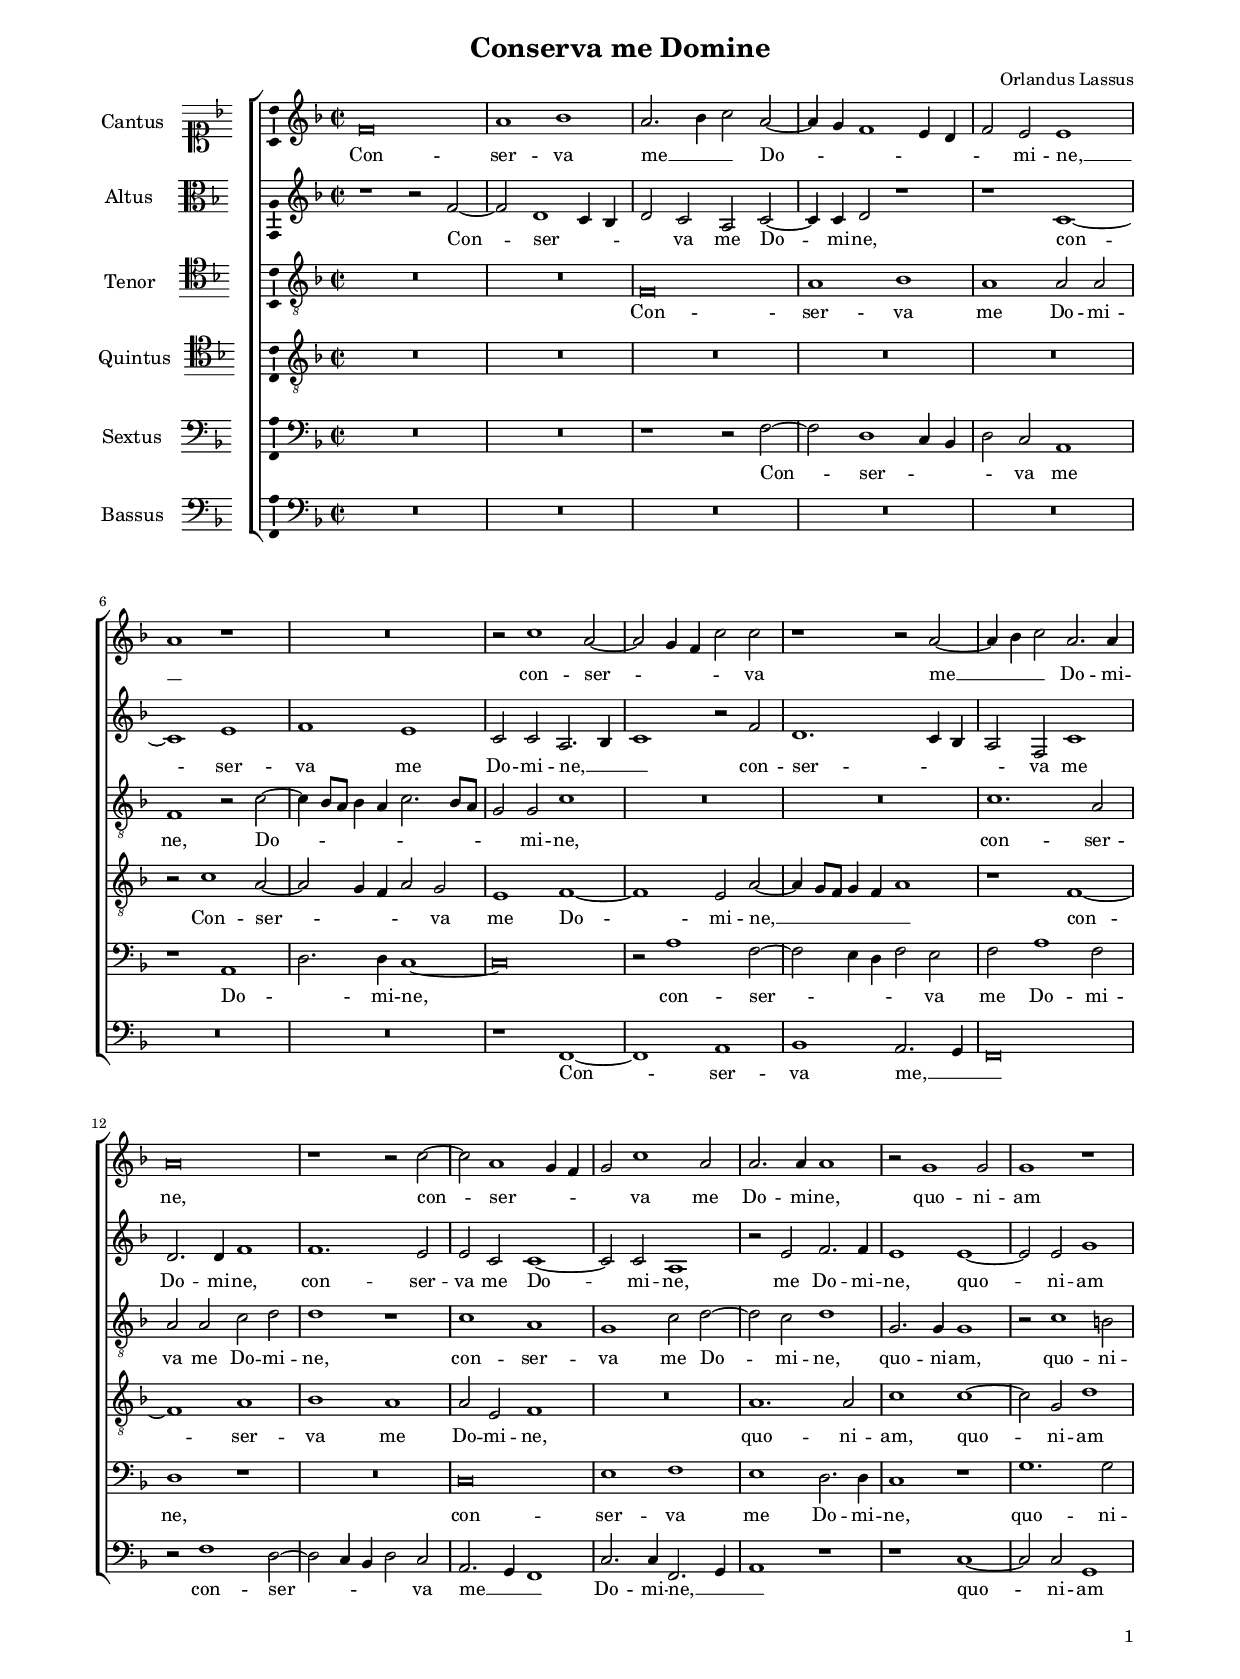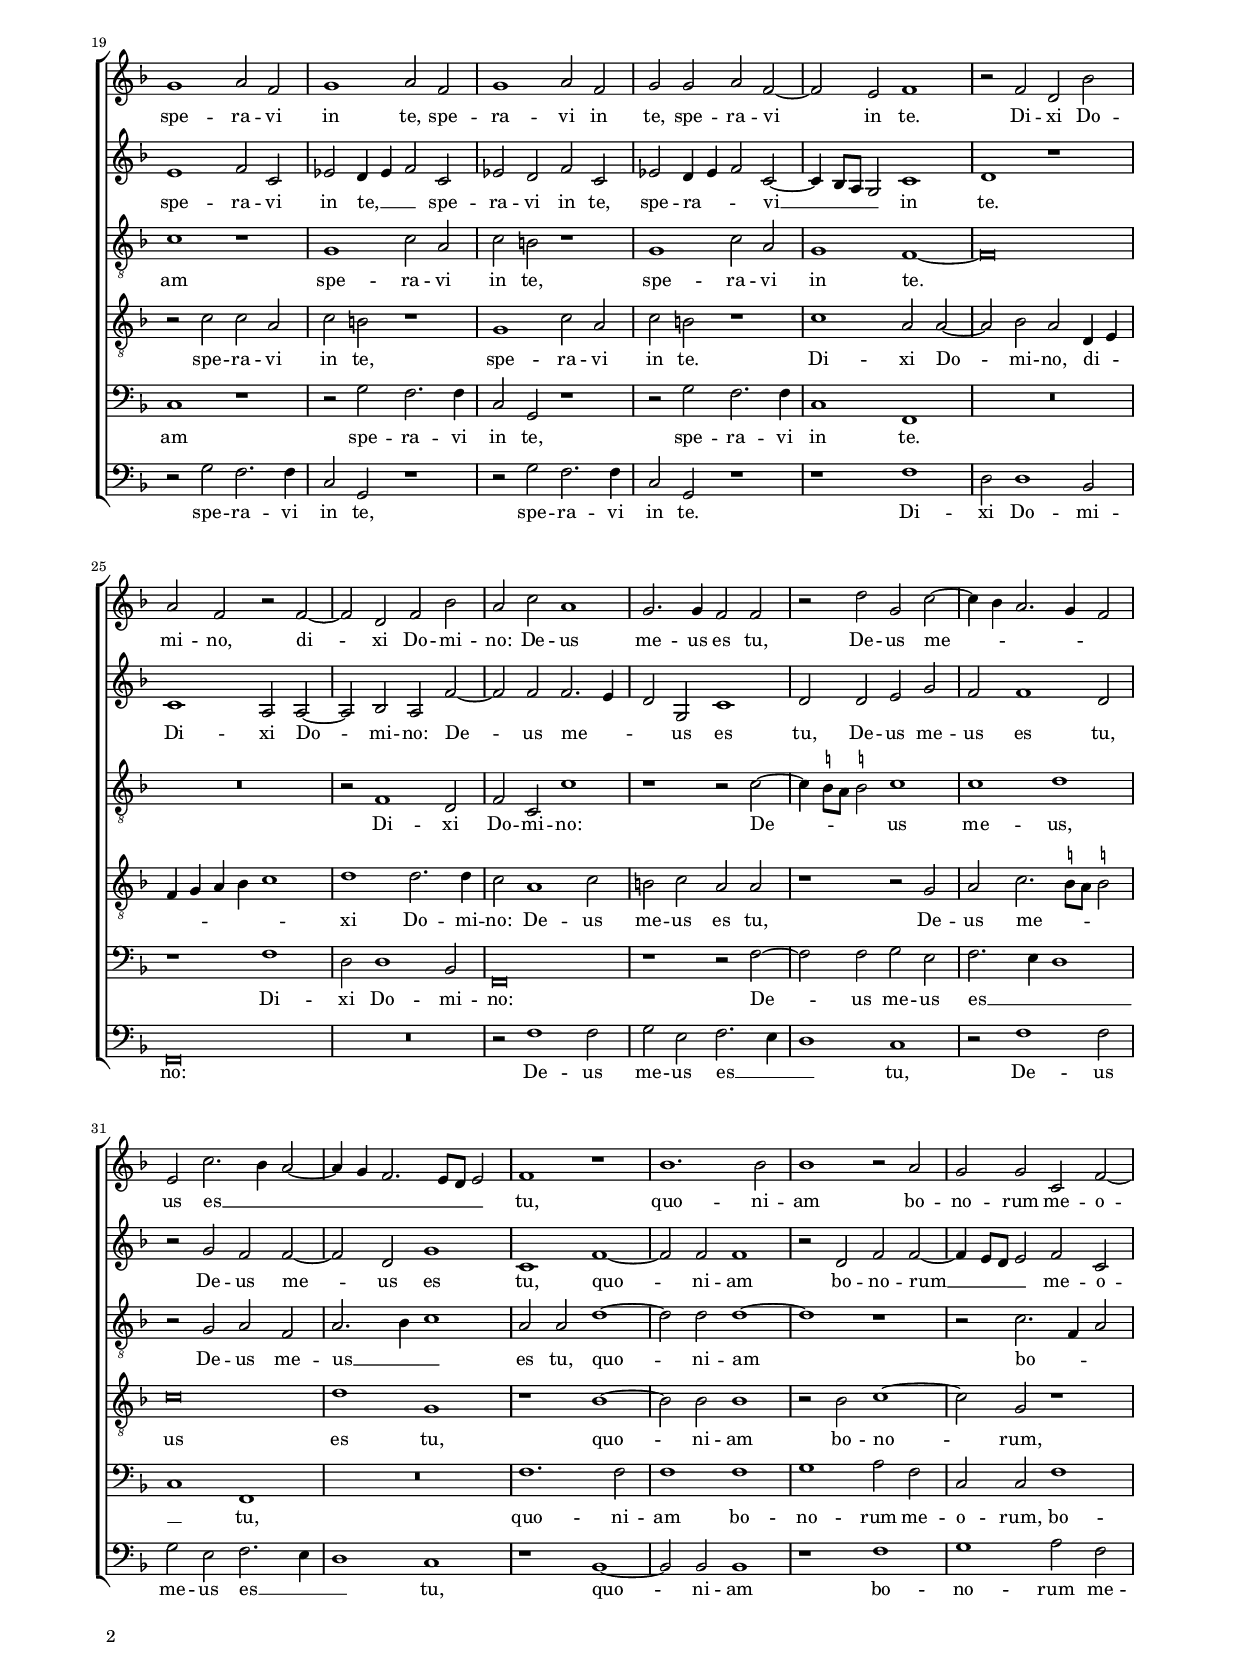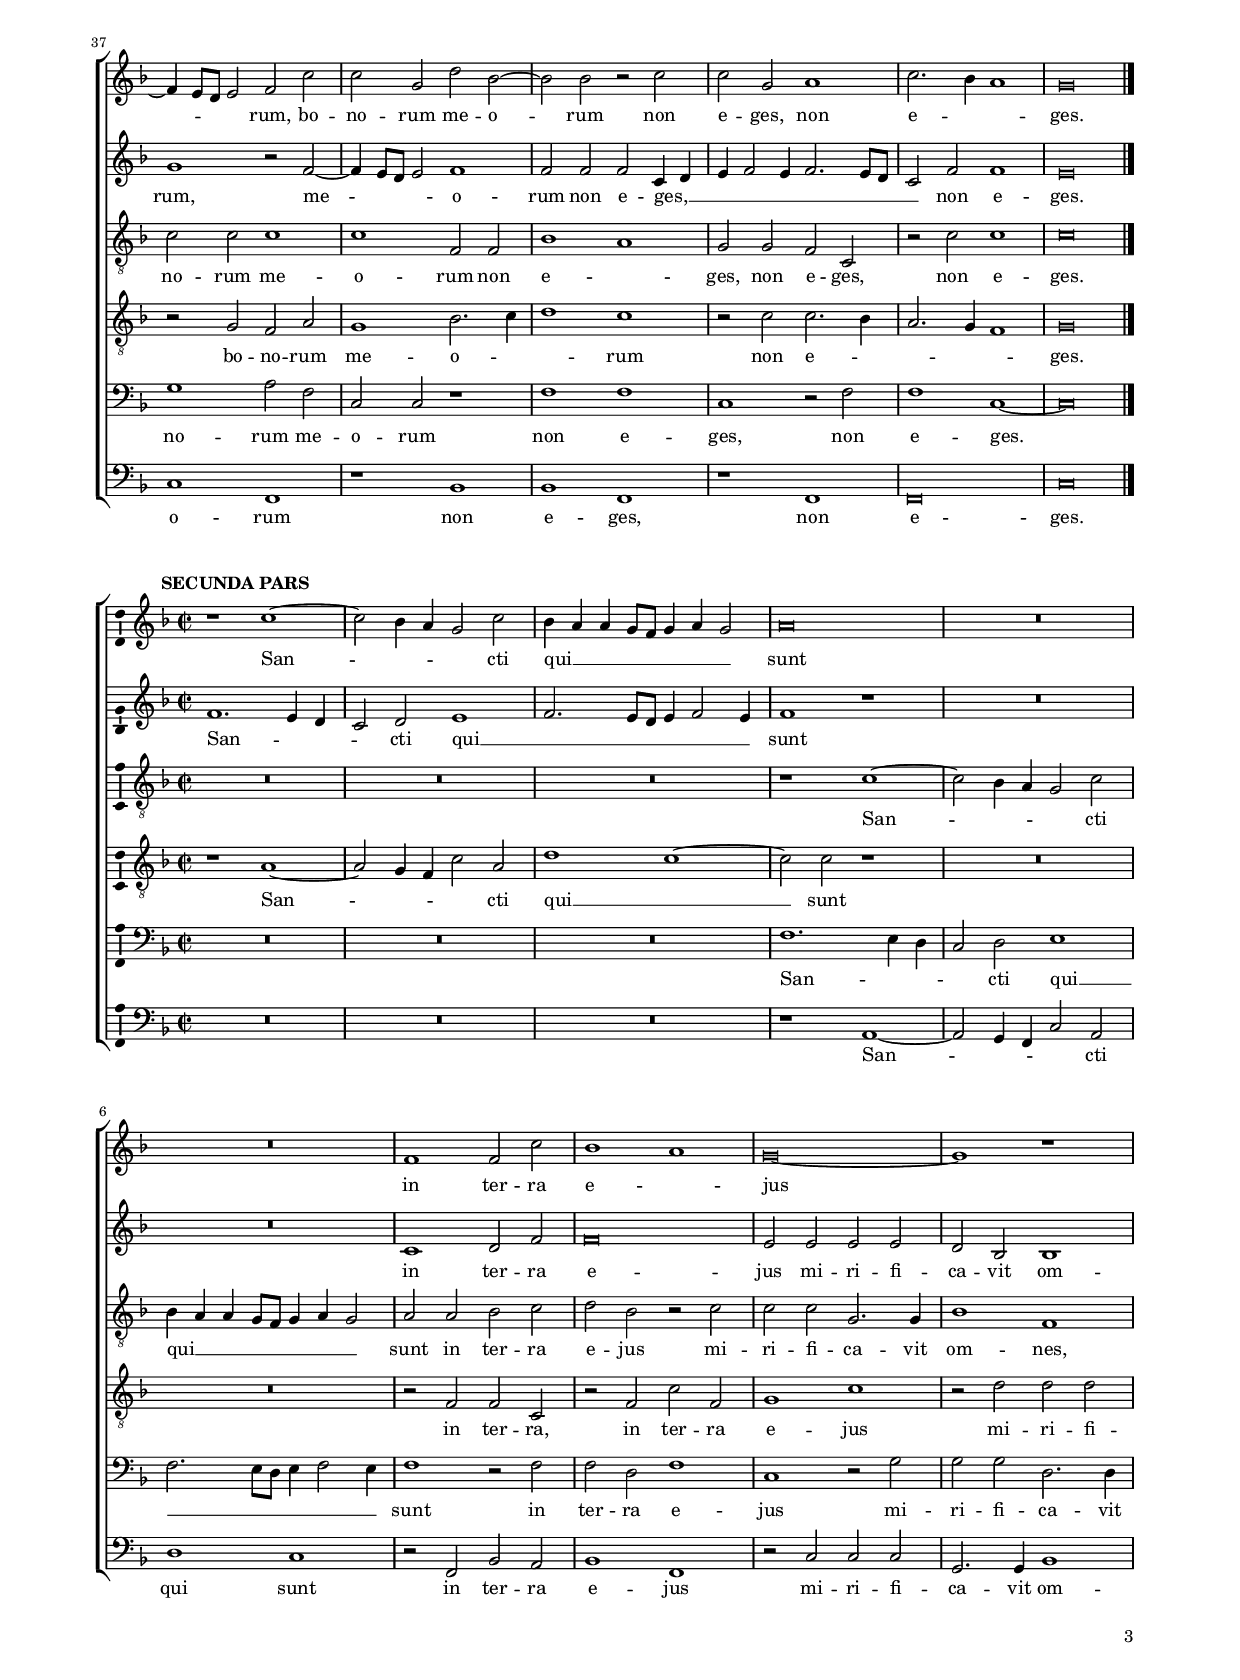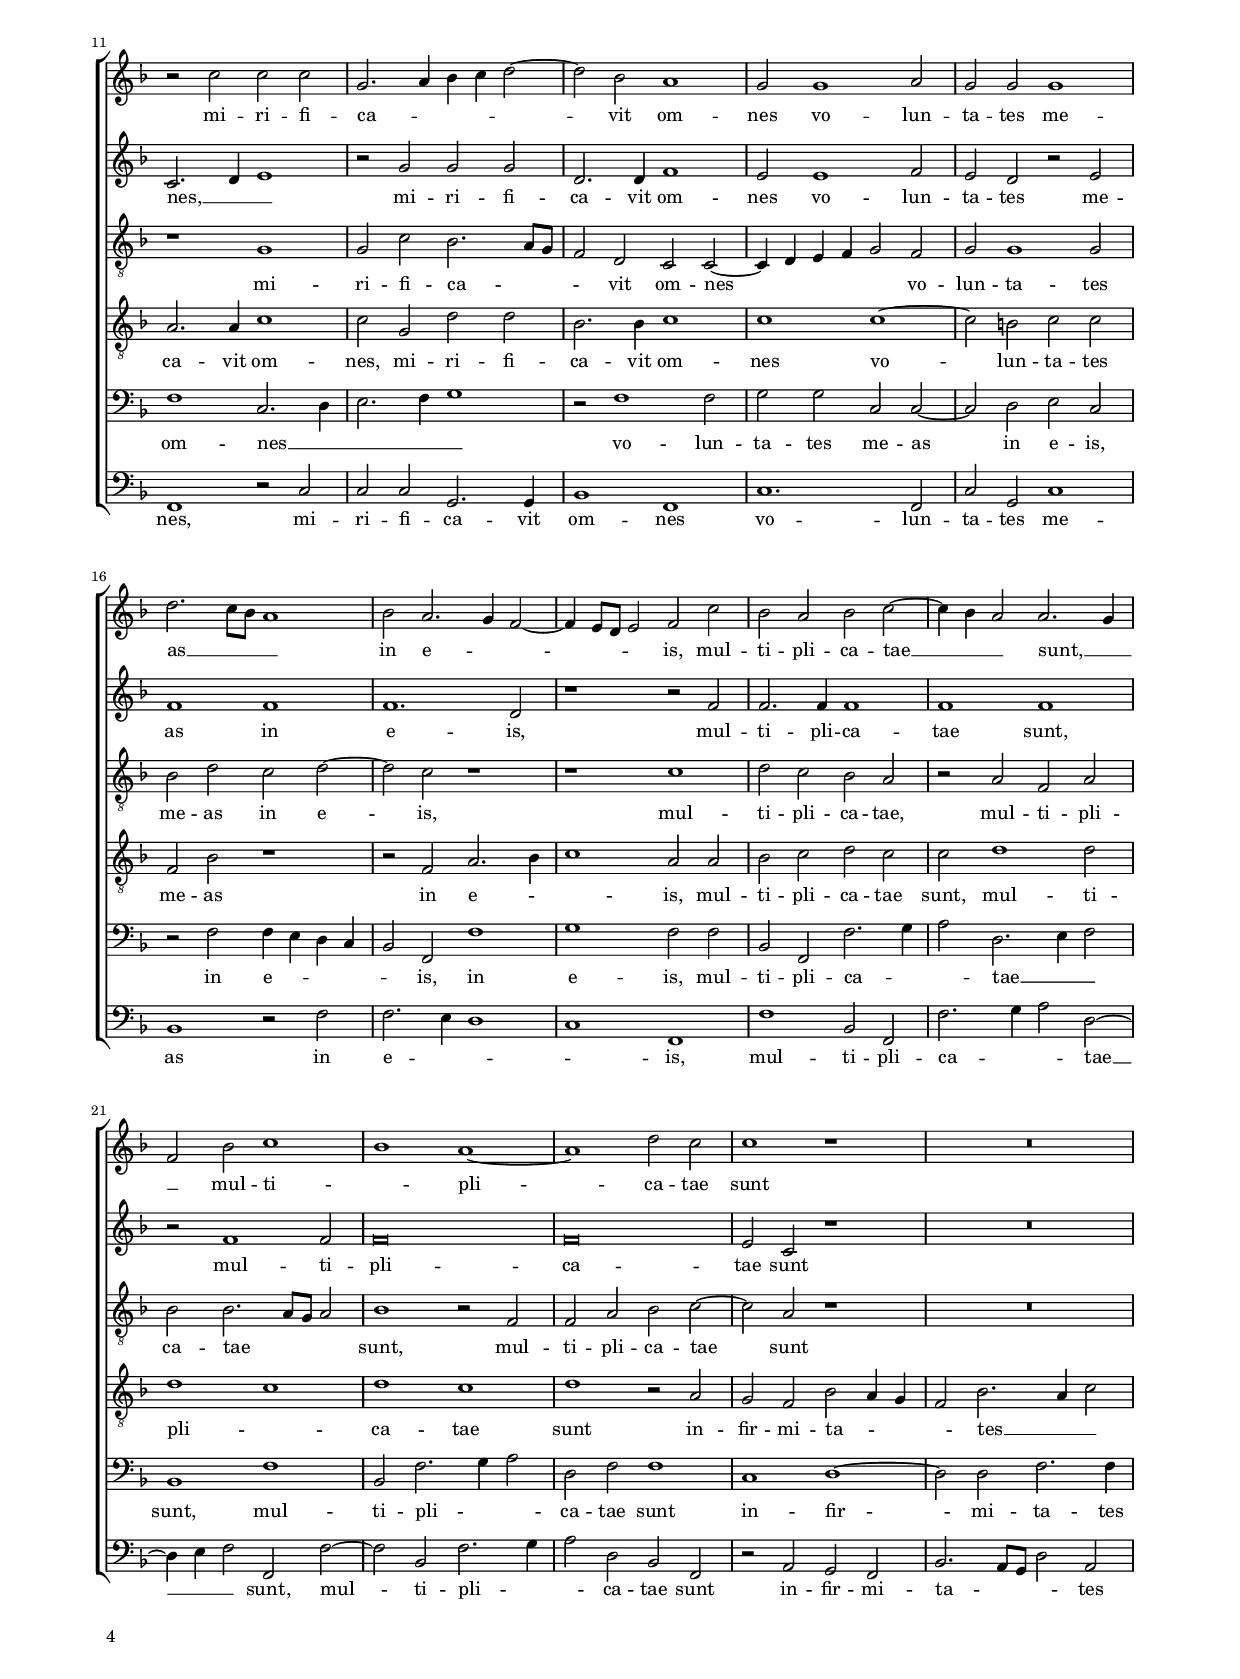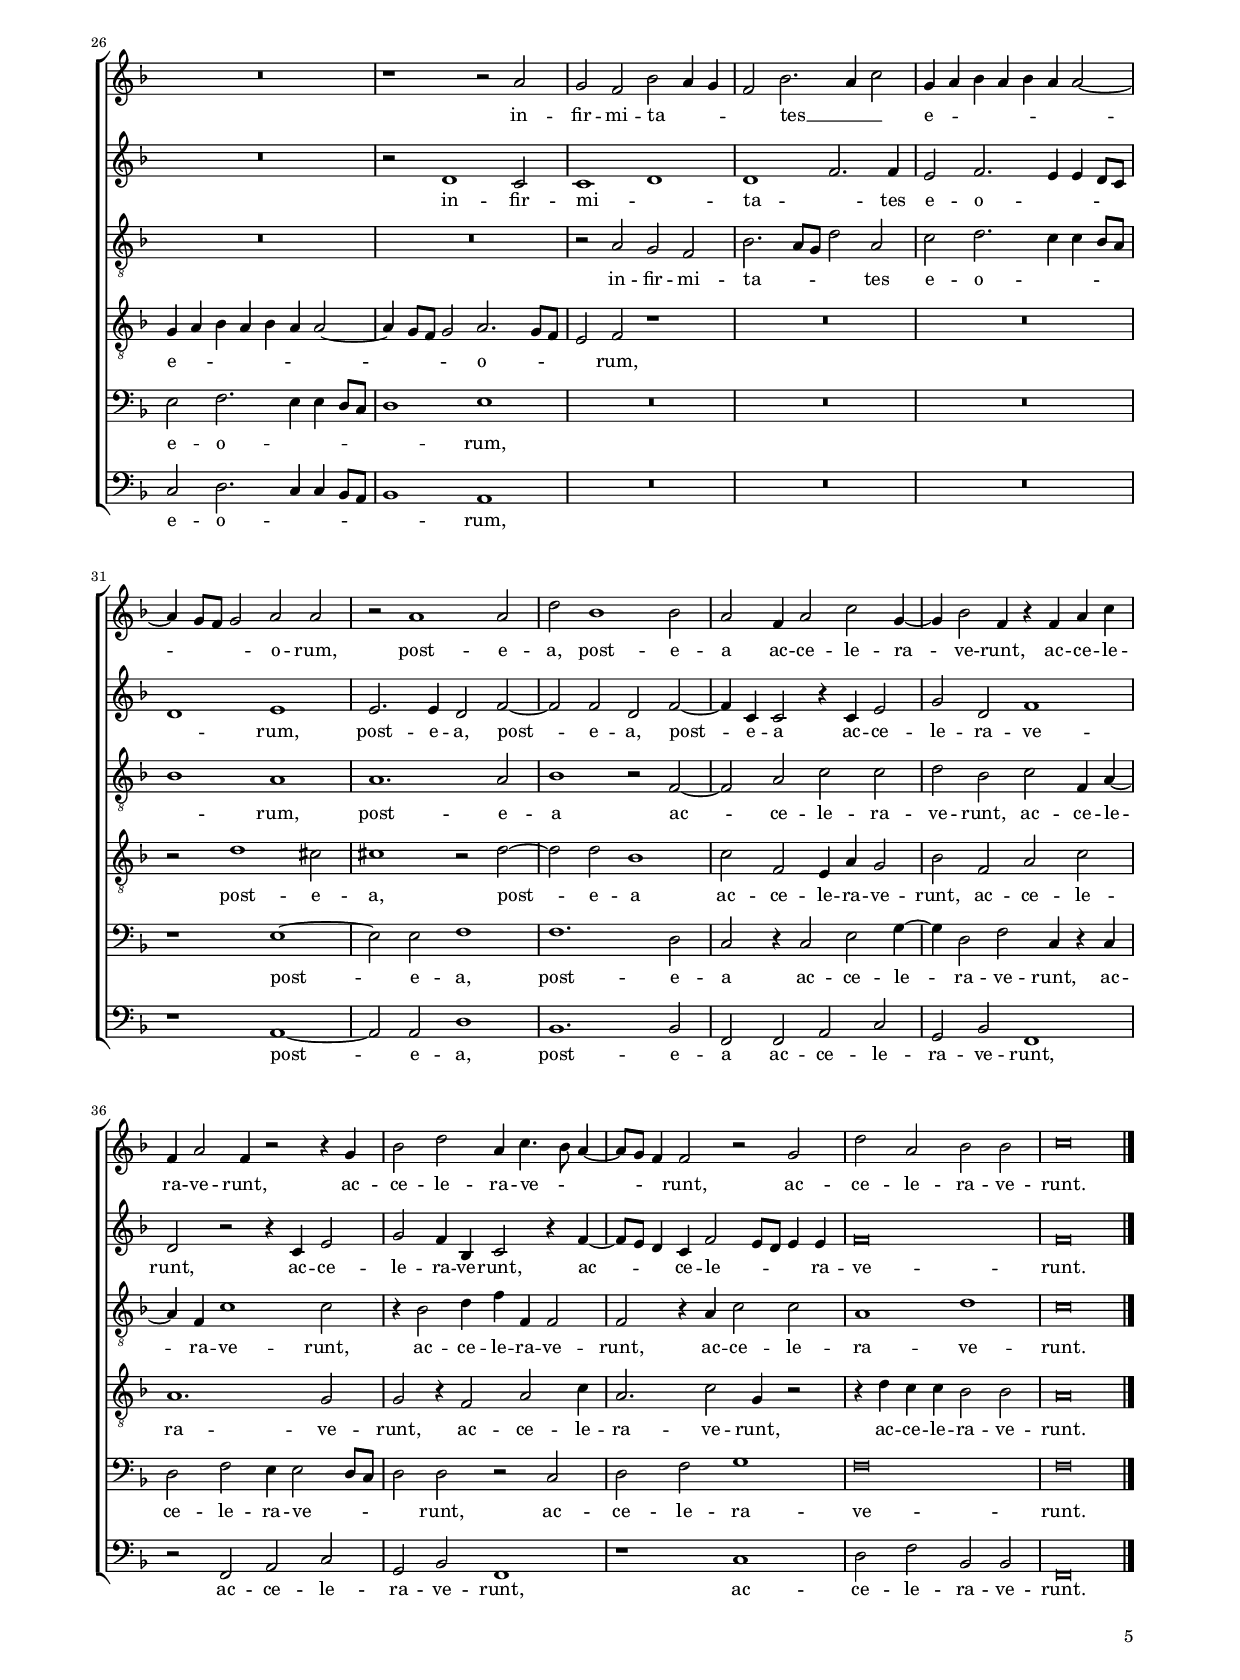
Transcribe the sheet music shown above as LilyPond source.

\header
{
  title="Conserva me Domine"
  composer="Orlandus Lassus"
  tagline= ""
}

\version "2.22.1"
\include "deutsch.ly"
#(set-global-staff-size 15)
#(ly:set-option 'point-and-click #f)

	
	ficta = { \once \set suggestAccidentals = ##t }
	
	forget = #(define-music-function (music) (ly:music?) #{
		\accidentalStyle forget
		$music
		\accidentalStyle default
		#})
    
    m = \melisma
    me = \melismaEnd


\paper
	{
	top-margin = 1.5 \cm
	bottom-margin = 0.9 \cm
	left-margin = 1.8 \cm
	right-margin = 1.8 \cm
	ragged-bottom = ##f
	ragged-last-bottom = ##f
	print-page-number = ##f
	score-system-spacing = #'((basic-distance . 17) (minimum-distance . 14) (padding . 5) (strechability . 250))
	system-system-spacing = #'((basic-distance . 17) (minimum-distance . 14) (padding . 5) (strechability . 250))
    oddFooterMarkup=\markup   \fill-line { "" \fromproperty #'page:page-number-string }
    evenFooterMarkup=\markup  \fill-line { \fromproperty #'page:page-number-string "" }
    last-bottom-spacing = #'((basic-distance . 12) (minimum-distance . 7) (padding . 4))
    systems-per-page = 3
%	min-systems-per-page = 3
	}

global = {
	\key f \major
	\time 2/2 \set Score.measureLength = #(ly:make-moment 2/1)
	\skip 1*2*42 \bar "|."
	}
	

incipitcantus = \markup { \score {
	{
	\set Staff.instrumentName = \markup { \fontsize #1 "Cantus" }
	\key f \major
	\clef soprano
	s4 \bar ""
	}
	\layout  {
	raggedright = ##t
	indent = 1.6 \cm
	line-width = 2.4 \cm
	\context { \Staff \remove Time_signature_engraver }
	\override Staff.Clef.Y-extent = #'(0 . 0)
	}} \hspace #1 }
	

incipitaltus = \markup { \score {
	{
	\set Staff.instrumentName = \markup { \fontsize #1 "Altus" }
	\key f \major
	\clef alto
	s4 \bar ""
	}
	\layout  {
	raggedright = ##t
	indent = 1.6 \cm
	line-width = 2.4 \cm
	\context { \Staff \remove Time_signature_engraver }
	\override Staff.Clef.Y-extent = #'(0 . 0)
	}} \hspace #1 }


incipittenor = \markup { \score {
	{
	\set Staff.instrumentName = \markup { \fontsize #1 "Tenor" }
	\key f \major
	\clef tenor
	s4 \bar ""
	}
	\layout  {
	raggedright = ##t
	indent = 1.6 \cm
	line-width = 2.4 \cm
	\context { \Staff \remove Time_signature_engraver }
	\override Staff.Clef.Y-extent = #'(0 . 0)
	}} \hspace #1 }
      
      
incipitquintus = \markup { \score {
	{
	\set Staff.instrumentName = \markup { \fontsize #1 "Quintus" }
	\key f \major
	\clef tenor
	s4 \bar ""
	}
	\layout  {
	raggedright = ##t
	indent = 1.6 \cm
	line-width = 2.4 \cm
	\context { \Staff \remove Time_signature_engraver }
	\override Staff.Clef.Y-extent = #'(0 . 0)
	}} \hspace #1 }
      
      
incipitbassus = \markup { \score {
	{
	\set Staff.instrumentName = \markup { \fontsize #1 "Bassus" }
	\key f \major
	\clef bass
	s4 \bar ""
	}
	\layout  {
	raggedright = ##t
	indent = 1.6 \cm
	line-width = 2.4 \cm
	\context { \Staff \remove Time_signature_engraver }
	\override Staff.Clef.Y-extent = #'(0 . 0)
	}} \hspace #1 }


incipitsextus = \markup { \score {
	{
	\set Staff.instrumentName = \markup { \fontsize #1 "Sextus" }
	\key f \major
	\clef bass
	s4 \bar ""
	}
	\layout  {
	raggedright = ##t
	indent = 1.6 \cm
	line-width = 2.4 \cm
	\context { \Staff \remove Time_signature_engraver }
	\override Staff.Clef.Y-extent = #'(0 . 0)
	}} \hspace #1 }
      
      

cantus =  \relative c''
	{
	f,\breve
	a1 b
	a2. \m b4 c2 \me a~
	a4 \m g f1 e4 d
%5
	f2 \me e e1 \m |
	a1 \me r
	R\breve
	r2 c1 a2~
	a2 \m g4 f c'2 \me c
%10
	r1 r2 a~ |
	a4 \m b c2 \me a2. a4
	a\breve
	r1 r2 c~
	c2 a1 \m g4 f
%15
	g2 \me c1 a2 |
	a2. a4 a1
	r2 g1 g2
	g1 r
	g1 a2 f
%20
	g1 a2 f |
	g1 a2 f
	g2 g a f~
	f2 e f1
	r2 f d b'
%25
	a2 f r f~ |
	f2 d f b
	a2 c a1
	g2. g4 f2 f
	r2 d' g, c~
%30
	c4 \m b4 a2. g4 f2  \me|
	e2 c'2. \m b4 a2~
	a4 g f2. e8 d e2 \me
	f1 r
	b1. b2
%35
	b1 r2 a |
	g2 g c, f~
	f4 \m e8 d e2 \me f c'
	c g d' b~
	b2 b r c
%40
	c2 g a1 |
	c2. \m b4 a1 \me
	g\breve |
	}
	

altus =  \relative c'
	{
	r1 r2 f~
	f2 d1 \m c4 b
	d2 \me c a c~
	c4 c d2 r1
%5
	r1 c~ |
	c1 e
	f1 e
	c2 c a2. \m b4
	c1 \me r2 f
%10
	d1. \m c4 b |
	a2 \me f c'1
	d2. d4 f1
	f1. e2
	e2 c c1~
%15
	c2 c a1 |
	r2 e' f2. f4
	e1 e~
	e2 e g1
	e1 f2 c
%20
	es2 d4 \m es f2 \me c |
	es2 d f c
	es2 d4 \m es f2 \me c~
	c4 \m b8 a g2 \me c1
	d1 r
%25
	c1 a2 a~ |
	a2 b a f'~
	f2 f f2. \m e4
	d2 \me g, c1
	d2 d e g
%30
	f2 f1 d2 |
	r2 g f f~
	f2 d g1 
	c,1 f~
	f2 f f1
%35
	r2 d f f~ |
	f4 \m e8 d e2 \me f c
	g'1 r2 f~
	f4 \m e8 d e2 \me f1
	f2 f f c4 \m d
%40
	e4 f2 e4 f2. e8 d |
	c2 \me f f1
	e\breve |
	}


tenor =  \relative c'
	{
	R\breve
	R\breve
	f,\breve
	a1 b
%5
	a1 a2 a |
	f1 r2 c'~
	c4 \m b8 a b4 a c2. b8 a
	g2 \me g c1
	R\breve
%10
	R\breve |
	c1. a2
	a2 a c d
	d1 r
	c1 a
%15
	g1 c2 d~ |
	d2 c d1
	g,2. g4 g1
	r2 c1 h2
	c1 r
%20
	g1 c2 a |
	c2 h r1
	g1 c2 a
	g1 f~
	f\breve
%25
	R\breve |
	r2 f1 d2
	f2 c c'1
	r1 r2 c~
	c4 \m \stemDown \ficta h8 a \stemNeutral \ficta h!2 \me c1
%30
	c1 d |
	r2 g, a f
	a2. \m b4 c1 \me
	a2 a d1~
	d2 d d1~
%35
	d1 r |
	r2 c2. \m f,4 a2 \me
	c2 c c1
	c1 f,2 f
	b1 \m a \me
%40
	g2 g f c |
	r2 c' c1
	c\breve |
	}

	
quintus  =  \relative c'
	{
	R\breve
	R\breve
	R\breve
	R\breve
%5
	R\breve
	r2 c1 a2~
	a2 \m g4 f a2 \me g
	e1 f~
	f1 e2 a~
%10
	a4 \m g8 f g4 f a1 \me |
	r1 f~
	f1 a
	b1 a
	a2 e f1
%15
	R\breve |
	a1. a2
	c1 c~
	c2 g d'1
	r2 c c a
%20
	c2 h r1 |
	g1 c2 a
	c2 h r1
	c1 a2 a~
	a2 b a d,4 \m e
%25
	f4 g a b c1 \me |
	d1 d2. d4
	c2 a1 c2
	h2 c a a
	r1 r2 g
%30
	a2 c2. \m \stemDown \ficta h8 a \stemNeutral \ficta h!2 \me |
	c\breve
	d1 g,
	r1 b~
	b2 b b1
%35
	r2 b c1~ |
	c2 g r1
	r2 g f a
	g1 b2. \m c4
	d1 \me c
%40
	r2 c c2. \m b4 |
	a2. g4 f1 \me
	g\breve |
	}


bassus  =  \relative c
	{
	R\breve
	R\breve
	R\breve
	R\breve
%5
	R\breve
	R\breve
	R\breve
	r1 f,~
	f1 a
%10
	b1 a2. \m g4 |
	f\breve \me
	r2 f'1 d2~
	d2 \m c4 b d2 \me c
	a2. \m g4 f1 \me
%15
	c'2. c4 f,2. \m g4 |
	a1 \me r
	r1 c~
	c2 c g1
	r2 g' f2. f4
%20
	c2 g r1 |
	r2 g' f2. f4
	c2 g r1
	r1 f'
	d2 d1 b2
%25
	f\breve |
	R\breve
	r2 f'1 f2
	g2 e f2. \m e4
	d1 \me c
%30
	r2 f1 f2 |
	g2 e f2. \m e4
	d1 \me c
	r1 b~
	b2 b b1
%35
	r1 f' |
	g1 a2 f
	c1 f,
	r1 b
	b1 f
%40
	r1 f |
	f\breve
	c'\breve |
	}


sextus = \relative c
	{
	R\breve
	R\breve
	r1 r2 f~
	f2 d1 \m c4 b
%5
	d2 \me c a1 |
	r1 a \m
	d2. \me d4 c1~
	c\breve
	r2 a'1 f2~
%10
	f2 \m e4 d f2 \me e |
	f2 a1 f2
	d1 r
	R\breve
	c\breve
%15
	e1 f |
	e1 d2. d4
	c1 r
	g'1. g2
	c,1 r
%20
	r2 g' f2. f4 |
	c2 g r1
	r2 g' f2. f4
	c1 f,
	R\breve
%25
	r1 f' |
	d2 d1 b2
	f\breve
	r1 r2 f'~
	f2 f g e
%30
	f2. \m e4 d1 |
	c1 \me f,
	R\breve
	f'1. f2
	f1 f
%35
	g1 a2 f |
	c2 c f1
	g1 a2 f
	c2 c r1
	f1 f
%40
	c1 r2 f |
	f1 c~
	c\breve |
	}

	
	
lyricscantus = \lyricmode {
	Con -- ser -- va me __ Do -- mi -- ne, __
	con -- ser -- va me __ Do -- mi -- ne,
	con -- ser -- va me Do -- mi -- ne,
	quo -- ni -- am spe -- ra -- vi in te,
	spe -- ra -- vi in te,
	spe -- ra -- vi in te.
	Di -- xi Do -- mi -- no,
	di -- xi Do -- mi -- no:
	De -- us me -- us es tu,
	De -- us me -- us es __ tu,
	quo -- ni -- am bo -- no -- rum me -- o -- rum,
	bo -- no -- rum me -- o -- rum non e -- ges,
	non e -- ges.
	}

	
lyricsaltus = \lyricmode {
	Con -- ser -- va me Do -- mi -- ne,
	con -- ser -- va me Do -- mi -- ne, __
	con -- ser -- va me Do -- mi -- ne,
	con -- ser -- va me Do -- mi -- ne,
	me Do -- mi -- ne,
	quo -- ni -- am spe -- ra -- vi in te, __
	spe -- ra -- vi in te,
	spe -- ra -- vi __ in te.
	Di -- xi Do -- mi -- no:
	De -- us me -- us es tu,
	De -- us me -- us es tu,
	De -- us me -- us es tu,
	quo -- ni -- am bo -- no -- rum __ me -- o -- rum,
	me -- o -- rum non e -- ges, __
	non e -- ges.
	}
	

lyricstenor = \lyricmode {
	Con -- ser -- va me Do -- mi -- ne,
	Do -- mi -- ne,
	con -- ser -- va me Do -- mi -- ne,
	con -- ser -- va me Do -- mi -- ne,
	quo -- ni -- am,
	quo -- ni -- am spe -- ra -- vi in te,
	spe -- ra -- vi in te.
	Di -- xi Do -- mi -- no:
	De -- us me -- us,
	De -- us me -- us __ es tu,
	quo -- ni -- am bo -- no -- rum me -- o -- rum non e -- ges,
	non e -- ges,
	non e -- ges.
	}

	
lyricsquintus = \lyricmode {
	Con -- ser -- va me Do -- mi -- ne, __
	con -- ser -- va me Do -- mi -- ne,
	quo -- ni -- am,
	quo -- ni -- am spe -- ra -- vi in te,
	spe -- ra -- vi in te.
	Di -- xi Do -- mi -- no,
	di -- xi Do -- mi -- no:
	De -- us me -- us es tu,
	De -- us me -- us es tu,
	quo -- ni -- am bo -- no -- rum,
	bo -- no -- rum me -- o -- rum non e -- ges.
  	}
	
	
lyricsbassus = \lyricmode {
	Con -- ser -- va me, __
	con -- ser -- va me __ Do -- mi -- ne, __
	quo -- ni -- am spe -- ra -- vi in te,
	spe -- ra -- vi in te.
	Di -- xi Do -- mi -- no:
	De -- us me -- us es __ tu,
	De -- us me -- us es __ tu,
	quo -- ni -- am bo -- no -- rum me -- o -- rum non e -- ges,
	non e -- ges.
	}

	
lyricssextus = \lyricmode {
	Con -- ser -- va me Do -- mi -- ne,
	con -- ser -- va me Do -- mi -- ne,
	con -- ser -- va me Do -- mi -- ne,
	quo -- ni -- am spe -- ra -- vi in te,
	spe -- ra -- vi in te.
	Di -- xi Do -- mi -- no:
	De -- us me -- us es __ tu,
	quo -- ni -- am bo -- no -- rum me -- o -- rum,
	bo -- no -- rum me -- o -- rum non e -- ges,
	non e -- ges.
	}
	
	

\score
{  
	\new ChoirStaff \with { \override StaffGrouper.staff-staff-spacing.basic-distance = #12 }
	<<
	
	\new Staff << \global
	\new Voice="v1" {
		\set Staff.instrumentName=\incipitcantus
		\set Staff.midiInstrument = "reed organ"
		\clef "treble"
		\cantus }
	\new Lyrics \lyricsto "v1" {\lyricscantus }
	>>
	
	
	\new Staff << \global
	\new Voice="v2" {
		\set Staff.instrumentName=\incipitaltus
		\set Staff.midiInstrument = "reed organ"
		\clef "treble" 
		\altus}
	\new Lyrics \lyricsto "v2" {\lyricsaltus }
	>>

	
	\new Staff << \global
	\new Voice="v3" {
		\set Staff.instrumentName=\incipittenor
		\set Staff.midiInstrument = "reed organ"
		\clef "G_8"
		\tenor }
	\new Lyrics \lyricsto "v3" {\lyricstenor }
	>>
	
	
	\new Staff << \global
	\new Voice="v5" {
		\set Staff.instrumentName=\incipitquintus
		\set Staff.midiInstrument = "reed organ"
		\clef "G_8"
		\quintus}
	\new Lyrics \lyricsto "v5" {\lyricsquintus }
	>>
	
	\new Staff << \global
	\new Voice="v6" {
		\set Staff.instrumentName=\incipitsextus
		\set Staff.midiInstrument = "reed organ"
		\clef bass 
		\sextus}
	\new Lyrics \lyricsto "v6" {\lyricssextus }
	>>
	
	\new Staff << \global
	\new Voice="v4" {
		\set Staff.instrumentName=\incipitbassus
		\set Staff.midiInstrument = "reed organ"
		\clef "bass" 
		\bassus }
	\new Lyrics \lyricsto "v4" {\lyricsbassus}
	>>
	>>

	
\layout
	{
	indent = 2.6 \cm
%	\context { \Lyrics \override VerticalAxisGroup.nonstaff-relatedstaff-spacing.padding = #2 }
%	\context { \Lyrics \override LyricText.font-size = #1 }
  	\context { \Staff \consists "Ambitus_engraver" }
	\context { \Staff \override TimeSignature.break-visibility = #end-of-line-invisible }
	\context { \Score \override BarNumber.padding = #2 }
	\context { \Voice \override NoteHead.style = #'baroque }
	}
	

\midi
	{
    	\tempo 2 = 90
	}
	
}

%%%%%%%%%%%%%%%%%%%%  PARS SECUNDA


global = {
	\key f \major
	\time 2/2 \set Score.measureLength = #(ly:make-moment 2/1)
	\skip 1*80 \bar "|."
	}

	
cantus =  \relative c''
	{
	r1 c~
	c2 \m b4 a g2 \me c
	b4 \m a a g8 f g4 a g2 \me
	a\breve
%5
	R\breve |
	R\breve
	f1 f2 c'
	b1 \m a \me
	g\breve~
%10
	g1 r |
	r2 c c c
	g2. \m a4 b c d2~
	d2 \me b a1
	g2 g1 a2
%15
	g2 g g1 |
	d'2. \m c8 b a1 \me
	b2 a2. \m g4 f2~
	f4 e8 d e2 \me f c'
	b2 a b c~
%20
	c4 \m b a2 \me a2. \m g4 |
	f2 \me b c1 \m
	b1 \me a~
	a1 d2 c
	c1 r
%25
	R\breve |
	R\breve
	r1 r2 a
	g2 f b \m a4 g
	f2 \me b2. \m a4 c2 \me
%30
	g4 \m a b a b a a2~ |
	a4 g8 f g2 \me a a
	r2 a1 a2
	d2 b1 b2
	a2 f4 a2 c g4~
%35
	g4 b2 f4 r f a c |
	f,4 a2 f4 r2 r4 g
	b2 d a4 c4. \m b8 a4~
	a8 g f4 \me f2 r g
	d'2 a b b
%40
	c\breve |
	}
	

altus =  \relative c'
	{
	f1. \m e4 d
	c2 \me d e1 \m
	f2. e8 d e4 f2 e4 \me
	f1 r
%5
	R\breve |
	R\breve
	c1 d2 f
	f\breve
	e2 e e e
%10
	d2 b b1 |
	c2. \m d4 e1 \me
	r2 g g g
	d2. d4 f1
	e2 e1 f2
%15
	e2 d r e |
	f1 f
	f1. d2
	r1 r2 f
	f2. f4 f1
%20
	f1 f |
	r2 f1 f2
	f\breve
	f\breve
	e2 c r1
%25
	R\breve |
	R\breve
	r2 d1 c2
	c1 \m d \me
	d1 \m f2. \me f4
%30
	e2 f2. \m e4 e d8 c |
	d1 \me e
	e2. e4 d2 f~
	f2 f d f~
	f4 c c2 r4 c e2
%35
	g2 d f1 |
	d2 r r4 c e2
	g2 f4 b, c2 r4 f~
	f8 \m e d4 \me c f2 \m e8 d e4 \me e
	f\breve
%40
	f\breve |
	}


tenor =  \relative c'
	{
	R\breve
	R\breve
	R\breve
	r1 c~
%5
	c2 \m b4 a g2 \me c |
	b4 \m a a g8 f g4 a g2 \me
	a2 a b c
	d2 b r c
	c2 c g2. g4
%10
	b1 f |
	r1 g
	g2 c b2. \m a8 g
	f2 \me d c c~ 
	c4 \m d e f g2 \me f
%15
	g2 g1 g2 |
	b2 d c d~
	d2 c r1
	r1 c
	d2 c b a
%20
	r2 a f a |
	b2 b2. \m a8 g a2 \me
	b1 r2 f
	f2 a b c~
	c2 a r1
%25
	R\breve |
	R\breve
	R\breve
	r2 a g f
	b2. \m a8 g d'2 \me a
%30
	c2 d2. \m c4 c b8 a |
	b1 \me a
	a1. a2
	b1 r2 f~
	f2 a c c
%35
	d2 b c f,4 a~ |
	a4 f c'1 c2
	r4 b2 d4 f f, f2
	f2 r4 a c2 c
	a1 d
%40
	c\breve |
	}

	
quintus  =  \relative c'
	{
	r1 a~
	a2 \m g4 f c'2 \me a
	d1 \m c~
	c2 \me c r1
%5
	R\breve |
	R\breve
	r2 f, f c
	r2 f c' f,
	g1 c
%10
	r2 d d d |
	a2. a4 c1
	c2 g d' d
	b2. b4 c1
	c1 c~
%15
	c2 h c c |
	f,2 b r1
	r2 f a2. \m b4
	c1 \me a2 a
	b2 c d c
%20
	c2 d1 d2 |
	d1 \m c \me
	d1 c
	d1 r2 a
	g2 f b \m a4 g
%25
	f2 \me b2. \m a4 c2 \me |
	g4 \m a b a b a a2~
	a4 g8 f g2 \me a2. \m g8 f
	e2 \me f r1
	R\breve
%30
	R\breve |
	r2 d'1 cis2
	cis1 r2 d~
	d2 d b1
	c2 f, e4 a g2
%35
	b2 f a c |
	a1. g2
	g2 r4 f2 a c4
	a2. c2 g4 r2
	r4 d' c c b2 b
%40
	a\breve |
	}


bassus  =  \relative c
	{
	R\breve
	R\breve
	R\breve
	r1 a~
%5
	a2 \m g4 f c'2 \me a |
	d1 c
	r2 f, b a
	b1 f
	r2 c' c c
%10
	g2. g4 b1 |
	f1 r2 c'
	c2 c g2. g4
	b1 f
	c'1. f,2
%15
	c'2 g c1 |
	b1 r2 f'
	f2. \m e4 d1
	c1 \me f,
	f'1 b,2 f
%20
	f'2. \m g4 a2 \me d,2~ |
	d4 \m e f2 \me f, f'~
	f2 b, f'2. \m g4
	a2 \me d, b f
	r2 a g f
%25
	b2. \m a8 g d'2 \me a |
	c2 d2. \m c4 c b8 a
	b1 \me a
	R\breve
	R\breve
%30
	R\breve |
	r1 a~
	a2 a d1
	b1. b2
	f2 f a c
%35
	g2 b f1 |
	r2 f a c
	g2 b f1
	r1 c'
	d2 f b, b
%40
	f\breve |
	}


sextus = \relative c
	{
	R\breve
	R\breve
	R\breve
	f1. \m e4 d
%5
	c2 \me d e1 \m |
	f2. e8 d e4 f2 e4 \me
	f1 r2 f
	f2 d f1
	c1 r2 g'
%10
	g2 g d2. d4 |
	f1 c2. \m d4
	e2. f4 g1 \me
	r2 f1 f2
	g2 g c, c~
%15
	c2 d e c |
	r2 f f4 \m e d c
	b2 \me f f'1
	g1 f2 f
	b,2 f f'2. \m g4
%20
	a2 \me d,2. \m e4 f2 \me |
	b,1 f'
	b,2 f'2. \m g4 a2 \me
	d,2 f f1
	c1 d~
%25
	d2 d f2. f4 |
	e2 f2. \m e4 e d8 c
	d1 \me e
	R\breve
	R\breve
%30
	R\breve |
	r1 e~
	e2 e f1
	f1. d2
	c2 r4 c2 e g4~
%35
	g4 d2 f2 c4 r c |
	d2 f e4 e2 \m d8 c
	d2 \me d r c
	d2 f g1
	f\breve
%40
	f\breve |
	}
	

lyricscantus = \lyricmode {
	San -- cti qui __ sunt in ter -- ra e -- jus
	mi -- ri -- fi -- ca -- vit om -- nes vo -- lun -- ta -- tes me -- as __ in e -- is,
	mul -- ti -- pli -- ca -- tae __ sunt, __
	mul -- ti -- pli -- ca -- tae sunt
	in -- fir -- mi -- ta -- tes __ e -- o -- rum,
	post -- e -- a,
	post -- e -- a
	ac -- ce -- le -- ra -- ve -- runt,
	ac -- ce -- le -- ra -- ve -- runt,
	ac -- ce -- le -- ra -- ve -- runt,
	ac -- ce -- le -- ra -- ve -- runt.
	}

	
lyricsaltus = \lyricmode {
	San -- cti qui __ sunt in ter -- ra e -- jus
	mi -- ri -- fi -- ca -- vit om -- nes, __
	mi -- ri -- fi -- ca -- vit om -- nes vo -- lun -- ta -- tes me -- as in e -- is,
	mul -- ti -- pli -- ca -- tae sunt,
	mul -- ti -- pli -- ca -- tae sunt
	in -- fir -- mi -- ta -- tes e -- o -- rum,
	post -- e -- a,
	post -- e -- a,
	post -- e -- a
	ac -- ce -- le -- ra -- ve -- runt,
	ac -- ce -- le -- ra -- ve -- runt,
	ac -- ce -- le -- ra -- ve -- runt.
	}
	

lyricstenor = \lyricmode {
	San -- cti qui __ sunt in ter -- ra e -- jus
	mi -- ri -- fi -- ca -- vit om -- nes,
	mi -- ri -- fi -- ca -- vit om -- nes vo -- lun -- ta -- tes me -- as in e -- is,
	mul -- ti -- pli -- ca -- tae,
	mul -- ti -- pli -- ca -- tae sunt,
	mul -- ti -- pli -- ca -- tae sunt
	in -- fir -- mi -- ta -- tes e -- o -- rum,
	post -- e -- a
	ac -- ce -- le -- ra -- ve -- runt,
	ac -- ce -- le -- ra -- ve -- runt,
	ac -- ce -- le -- ra -- ve -- runt,
	ac -- ce -- le -- ra -- ve -- runt.
	}

	
lyricsquintus = \lyricmode {
	San -- cti qui __ sunt in ter -- ra,
	in ter -- ra e -- jus
	mi -- ri -- fi -- ca -- vit om -- nes,
	mi -- ri -- fi -- ca -- vit om -- nes vo -- lun -- ta -- tes me -- as in e -- is,
	mul -- ti -- pli -- ca -- tae sunt,
	mul -- ti -- pli -- ca -- tae sunt
	in -- fir -- mi -- ta -- tes __ e -- o -- rum,
	post -- e -- a,
	post -- e -- a
	ac -- ce -- le -- ra -- ve -- runt,
	ac -- ce -- le -- ra -- ve -- runt,
	ac -- ce -- le -- ra -- ve -- runt,
	ac -- ce -- le -- ra -- ve -- runt.
	}
	
	
lyricsbassus = \lyricmode {
	San -- cti qui sunt in ter -- ra e -- jus
	mi -- ri -- fi -- ca -- vit om -- nes,
	mi -- ri -- fi -- ca -- vit om -- nes vo -- lun -- ta -- tes me -- as in e -- is,
	mul -- ti -- pli -- ca -- tae __ sunt,
	mul -- ti -- pli -- ca -- tae sunt
	in -- fir -- mi -- ta -- tes e -- o -- rum,
	post -- e -- a,
	post -- e -- a
	ac -- ce -- le -- ra -- ve -- runt,
	ac -- ce -- le -- ra -- ve -- runt,
	ac -- ce -- le -- ra -- ve -- runt.
	}
	
	
lyricssextus = \lyricmode {
	San -- cti qui __ sunt in ter -- ra e -- jus
	mi -- ri -- fi -- ca -- vit om -- nes __ vo -- lun -- ta -- tes me -- as in e -- is,
	in e -- is,
	in e -- is,
	mul -- ti -- pli -- ca -- tae __ sunt,
	mul -- ti -- pli -- ca -- tae sunt
	in -- fir -- mi -- ta -- tes e -- o -- rum,
	post -- e -- a,
	post -- e -- a
	ac -- ce -- le -- ra -- ve -- runt,
	ac -- ce -- le -- ra -- ve -- runt,
	ac -- ce -- le -- ra -- ve -- runt.
	}
	
	
\score
{  
	\new ChoirStaff \with { \override StaffGrouper.staff-staff-spacing.basic-distance = #12 }
	<<
	
	\new Staff <<\global
	\new Voice="v1" {
	  %\set Staff.instrumentName=\incipitcantus
		\set Staff.midiInstrument = "reed organ"
		\clef "treble"
		\cantus }
	\new Lyrics \lyricsto "v1" {\lyricscantus }
	>>
	

	\new Staff << \global
	\new Voice="v2" {
	  %\set Staff.instrumentName=\incipitaltus
		\set Staff.midiInstrument = "reed organ"
		\clef "treble" 
		\altus}
	\new Lyrics \lyricsto "v2" {\lyricsaltus }
	>>

	
	\new Staff <<\global
	\new Voice="v3" {
	  %\set Staff.instrumentName=\incipittenor
		\set Staff.midiInstrument = "reed organ"
		\clef "G_8"
		\tenor }
	\new Lyrics \lyricsto "v3" {\lyricstenor }
	>>
	
	
	\new Staff << \global
	\new Voice="v5" {
	  %\set Staff.instrumentName=\incipitquintus
		\set Staff.midiInstrument = "reed organ"
		\clef "G_8"
		\quintus}
	\new Lyrics \lyricsto "v5" {\lyricsquintus }
	>>
	
	\new Staff << \global
	\new Voice="v6" {
	  %\set Staff.instrumentName=\incipitsextus
		\set Staff.midiInstrument = "reed organ"
		\clef bass 
		\sextus}
	\new Lyrics \lyricsto "v6" {\lyricssextus }
	>>
	
	\new Staff <<\global
	\new Voice="v4" {
	  %\set Staff.instrumentName=\incipitbassus
		\set Staff.midiInstrument = "reed organ"
		\clef "bass" 
		\bassus }
	\new Lyrics \lyricsto "v4" {\lyricsbassus}
	>>
	>>
		
	\layout
	{
	indent = 0 \cm
%	\context { \Lyrics \override VerticalAxisGroup.nonstaff-relatedstaff-spacing.padding = #2 }
%	\context { \Lyrics \override LyricText.font-size = #1 }
   	\context { \Staff \consists "Ambitus_engraver" }
	\context { \Staff \override TimeSignature.break-visibility = #end-of-line-invisible }
	\context { \Score \override BarNumber.padding = #2 }
	\context { \Voice \override NoteHead.style = #'baroque }
	}

    %    \header { piece = \markup { \raise #2 \hspace # 7 \bold "SECUNDA PARS"} }
   \header { piece = \markup { \hspace #7 \column { \raise #2  \transparent "x" \bold "SECUNDA PARS"} } }
	
\midi
	{
    	\tempo 2 = 90
	}
	
}

% EOF
